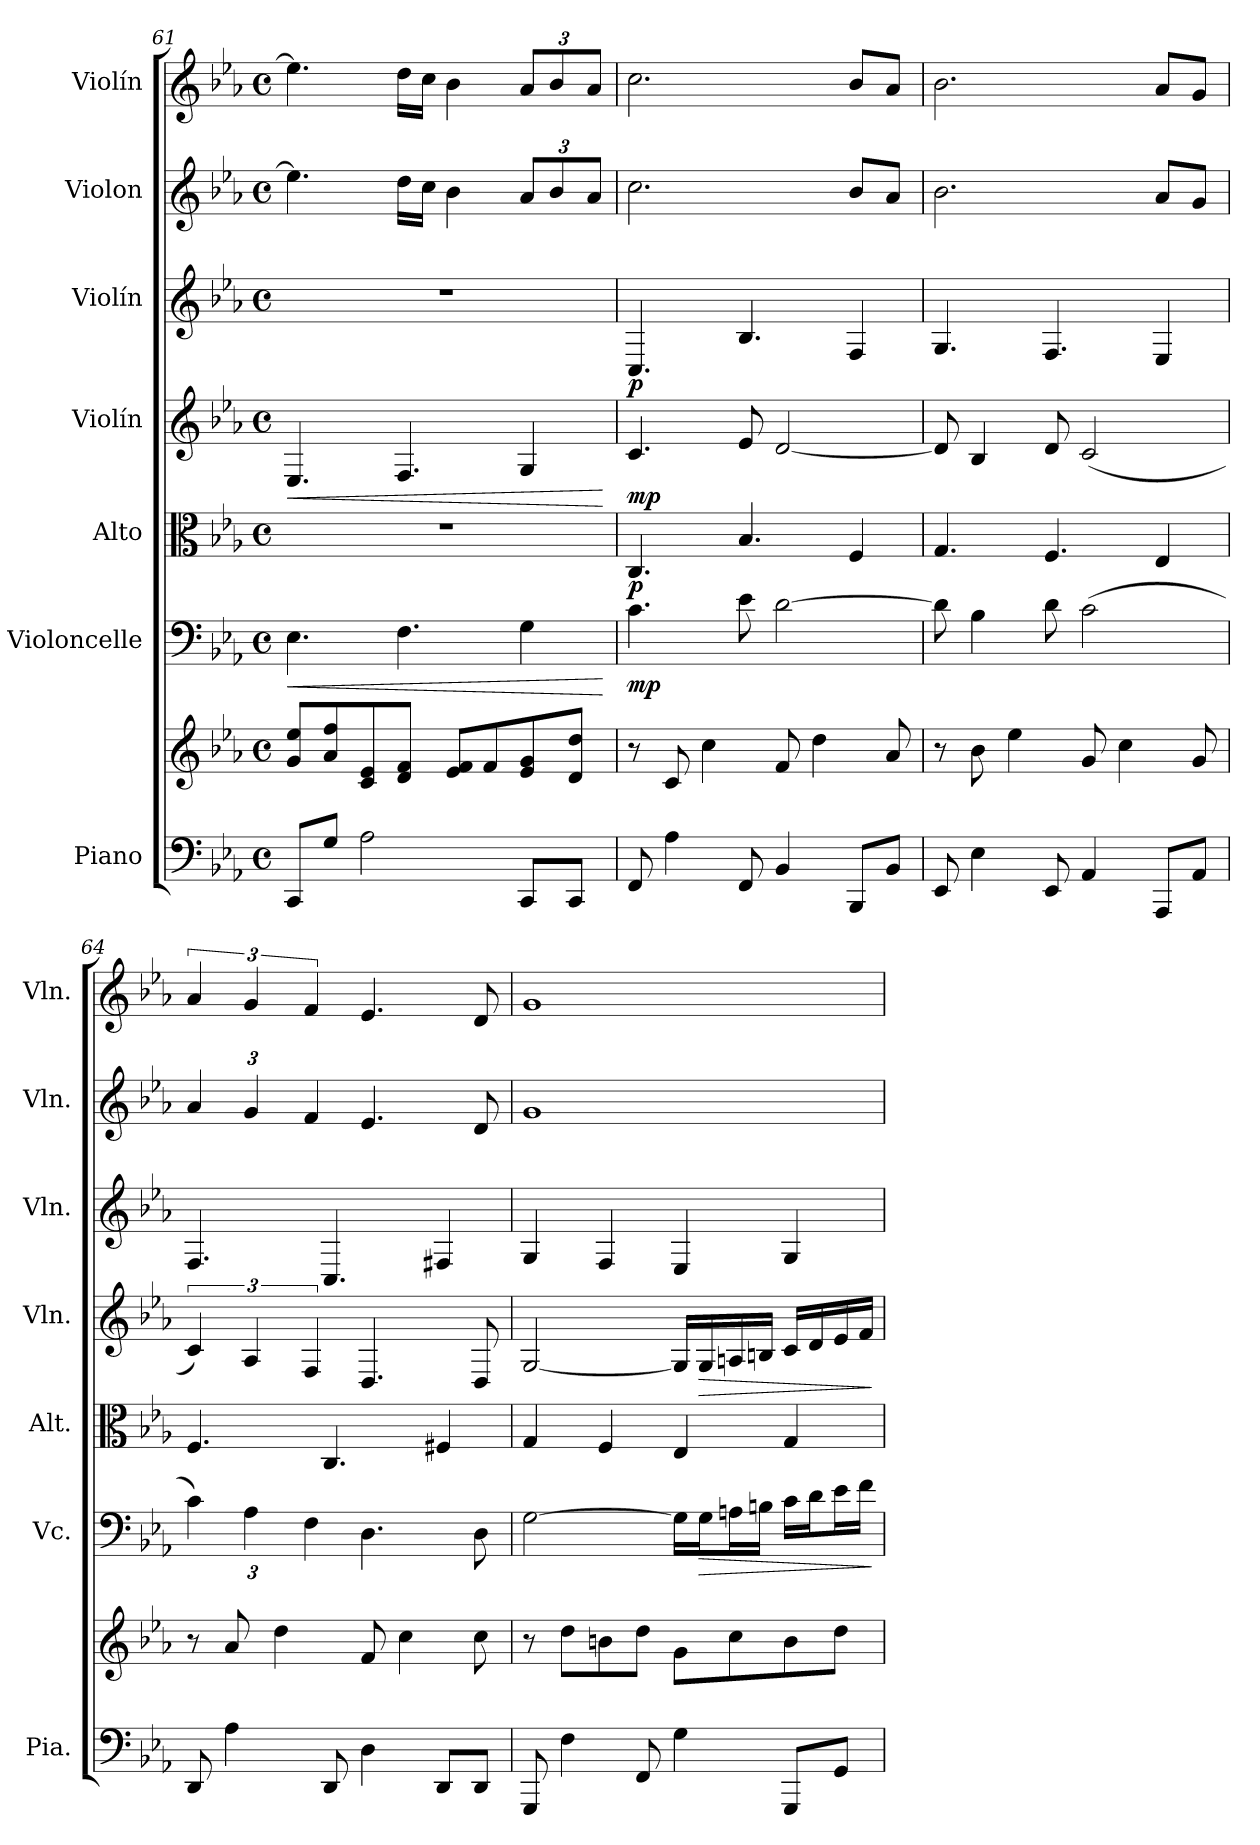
**kern	**kern	**kern	**dynam	**kern	**dynam	**kern	**dynam	**kern	**dynam	**kern	**kern
*part7	*part7	*part6	*part6	*part5	*part5	*part4	*part4	*part3	*part3	*part2	*part1
*staff8	*staff7	*staff6	*staff6	*staff5	*staff5	*staff4	*staff4	*staff3	*staff3	*staff2	*staff1
*I"Piano	*	*I"Violoncelle	*	*I"Alto	*	*I"Violín	*	*I"Violín	*	*I"Violon	*I"Violín
*I'Pia.	*	*I'Vc.	*	*I'Alt.	*	*I'Vln.	*	*I'Vln.	*	*I'Vln.	*I'Vln.
!!LO:PB:g=z
*clefF4	*clefG2	*clefF4	*	*clefC3	*	*clefG2	*	*clefG2	*	*clefG2	*clefG2
*k[b-e-a-]	*k[b-e-a-]	*k[b-e-a-]	*	*k[b-e-a-]	*	*k[b-e-a-]	*	*k[b-e-a-]	*	*k[b-e-a-]	*k[b-e-a-]
*M4/4	*M4/4	*M4/4	*	*M4/4	*	*M4/4	*	*M4/4	*	*M4/4	*M4/4
*met(c)	*met(c)	*met(c)	*	*met(c)	*	*met(c)	*	*met(c)	*	*met(c)	*met(c)
=61	=61	=61	=61	=61	=61	=61	=61	=61	=61	=61	=61
!	!	!	!LO:HP:b	!	!	!	!LO:HP:b	!	!	!	!
8CC/L	8g/ 8ee-/L	4.E-\	<	1r	.	4.E-/	<	1r	.	4.ee-\]	4.ee-\]
8G/J	8a-/ 8ff/	.	.	.	.	.	.	.	.	.	.
2A-\	8c/ 8e-/	.	.	.	.	.	.	.	.	.	.
.	8d/ 8f/J	4.F\	.	.	.	4.F/	.	.	.	16dd\LL	16dd\LL
.	.	.	.	.	.	.	.	.	.	16cc\JJ	16cc\JJ
.	8e-/ 8f/L	.	.	.	.	.	.	.	.	4b-\	4b-\
.	8f/	.	.	.	.	.	.	.	.	.	.
*	*	*	*	*	*	*	*	*	*	*Xbrackettup	*Xbrackettup
8CC/L	8e-/ 8g/	4G\	.	.	.	4G/	.	.	.	12a-/L	12a-/L
.	.	.	.	.	.	.	.	.	.	12b-/	12b-/
8CC/J	8d/ 8dd/J	.	.	.	.	.	.	.	.	.	.
.	.	.	.	.	.	.	.	.	.	12a-/J	12a-/J
.	.	.	[	.	.	.	[	.	.	.	.
=62	=62	=62	=62	=62	=62	=62	=62	=62	=62	=62	=62
!	!	!	!LO:DY:b	!	!LO:DY:b	!	!LO:DY:b	!	!LO:DY:b	!	!
8FF/	8r	4.c\	mp	4.C/	p	4.c/	mp	4.C/	p	2.cc\	2.cc\
4A-\	8c/	.	.	.	.	.	.	.	.	.	.
.	4cc\	.	.	.	.	.	.	.	.	.	.
8FF/	.	8e-\	.	4.B-/	.	8e-/	.	4.B-/	.	.	.
4BB-/	8f/	[2d\	.	.	.	[2d/	.	.	.	.	.
.	4dd\	.	.	.	.	.	.	.	.	.	.
8BBB-/L	.	.	.	4F/	.	.	.	4F/	.	8b-/L	8b-/L
8BB-/J	8a-/	.	.	.	.	.	.	.	.	8a-/J	8a-/J
=63	=63	=63	=63	=63	=63	=63	=63	=63	=63	=63	=63
8EE-/	8r	8d\]	.	4.G/	.	8d/]	.	4.G/	.	2.b-\	2.b-\
4E-\	8b-\	4B-\	.	.	.	4B-/	.	.	.	.	.
.	4ee-\	.	.	.	.	.	.	.	.	.	.
8EE-/	.	8d\	.	4.F/	.	8d/	.	4.F/	.	.	.
4AA-/	8g/	(>2c\	.	.	.	(<2c/	.	.	.	.	.
.	4cc\	.	.	.	.	.	.	.	.	.	.
8AAA-/L	.	.	.	4E-/	.	.	.	4E-/	.	8a-/L	8a-/L
8AA-/J	8g/	.	.	.	.	.	.	.	.	8g/J	8g/J
!!LO:LB:g=z
=64	=64	=64	=64	=64	=64	=64	=64	=64	=64	=64	=64
*	*	*Xbrackettup	*	*	*	*	*	*	*	*	*brackettup
8DD/	8r	6c\)	.	4.F/	.	6c/)	.	4.F/	.	6a-/	6a-/
4A-\	8a-/	.	.	.	.	.	.	.	.	.	.
.	.	6A-\	.	.	.	6A-/	.	.	.	6g/	6g/
.	4dd\	.	.	.	.	.	.	.	.	.	.
.	.	6F\	.	.	.	6F/	.	.	.	6f/	6f/
8DD/	.	.	.	4.C/	.	.	.	4.C/	.	.	.
4D\	8f/	4.D\	.	.	.	4.D/	.	.	.	4.e-/	4.e-/
.	4cc\	.	.	.	.	.	.	.	.	.	.
8DD/L	.	.	.	4F#X/	.	.	.	4F#X/	.	.	.
8DD/J	8cc\	8D\	.	.	.	8D/	.	.	.	8d/	8d/
=65	=65	=65	=65	=65	=65	=65	=65	=65	=65	=65	=65
8GGG/	8r	[2G\	.	4G/	.	[2G/	.	4G/	.	1g	1g
4F\	8dd\L	.	.	.	.	.	.	.	.	.	.
.	8bn\	.	.	4F/	.	.	.	4F/	.	.	.
8FF/	8dd\J	.	.	.	.	.	.	.	.	.	.
4G\	8g\L	16G\LL]	.	4E-/	.	16G/LL]	.	4E-/	.	.	.
!	!	!	!LO:HP:b	!	!	!	!LO:HP:b	!	!	!	!
.	.	16G\J	>	.	.	16G/	>	.	.	.	.
.	8cc\	16An\L	.	.	.	16An/	.	.	.	.	.
.	.	16Bn\JJ	.	.	.	16Bn/JJ	.	.	.	.	.
8GGG/L	8b\	16c\LL	.	4G/	.	16c/LL	.	4G/	.	.	.
.	.	16d\J	.	.	.	16d/	.	.	.	.	.
8GG/J	8dd\J	16e-\L	.	.	.	16e-/	.	.	.	.	.
.	.	16f\JJ	.	.	.	16f/JJ	.	.	.	.	.
.	.	.	]	.	.	.	]	.	.	.	.
=	=	=	=	=	=	=	=	=	=	=	=
*-	*-	*-	*-	*-	*-	*-	*-	*-	*-	*-	*-
